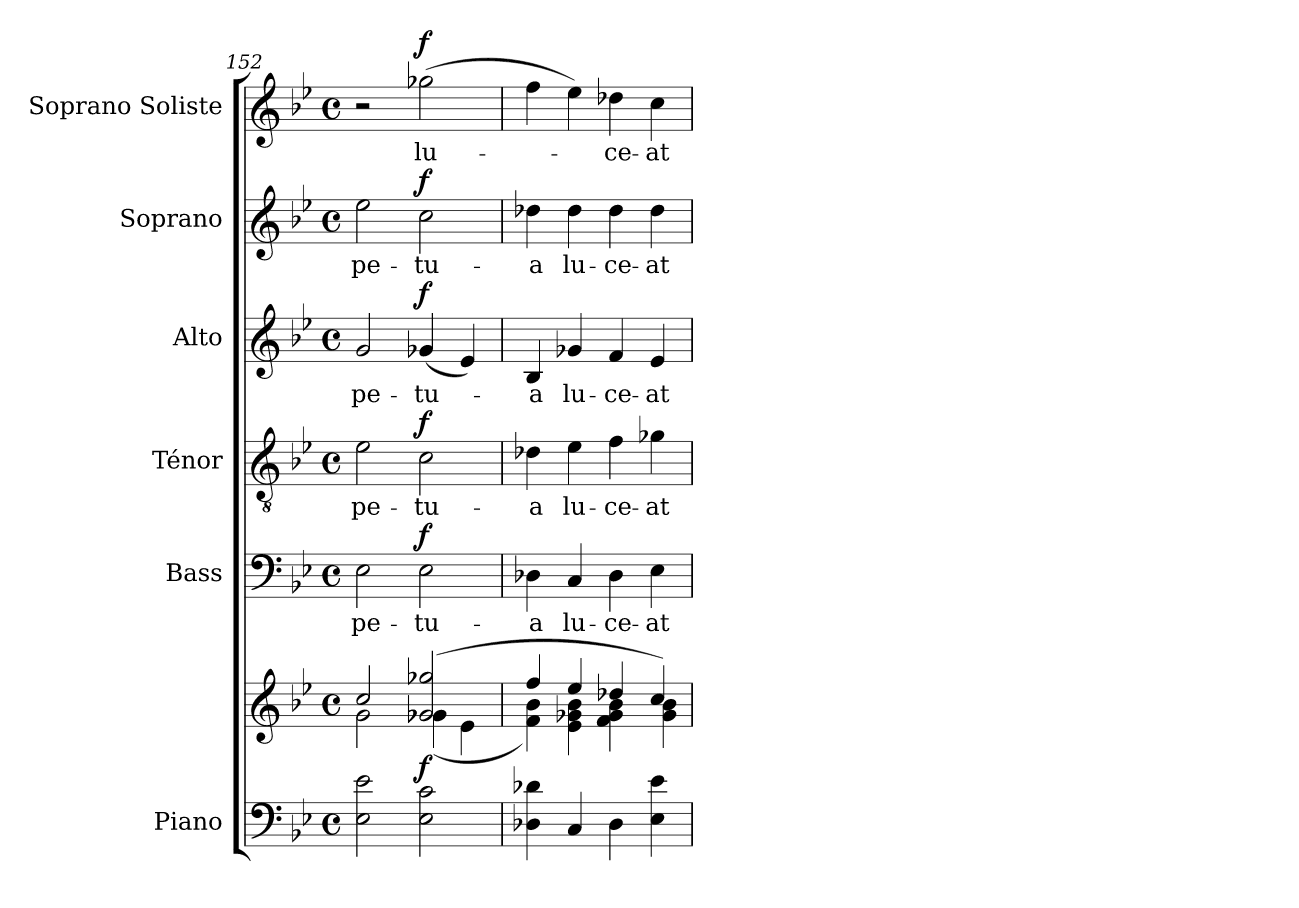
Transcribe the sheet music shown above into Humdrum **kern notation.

**kern	**kern	**dynam	**kern	**text	**dynam	**kern	**text	**dynam	**kern	**text	**dynam	**kern	**text	**dynam	**kern	**text	**dynam
*part6	*part6	*part6	*part5	*part5	*part5	*part4	*part4	*part4	*part3	*part3	*part3	*part2	*part2	*part2	*part1	*part1	*part1
*staff7	*staff6	*staff6/7	*staff5	*staff5	*staff5	*staff4	*staff4	*staff4	*staff3	*staff3	*staff3	*staff2	*staff2	*staff2	*staff1	*staff1	*staff1
*I"Piano	*	*	*I"Bass	*	*	*I"Ténor	*	*	*I"Alto	*	*	*I"Soprano	*	*	*I"Soprano Soliste	*	*
*I'Pno.	*	*	*I'B.	*	*	*I'T.	*	*	*I'A.	*	*	*I'S.	*	*	*	*	*
*clefF4	*clefG2	*	*clefF4	*	*	*clefGv2	*	*	*clefG2	*	*	*clefG2	*	*	*clefG2	*	*
*	*	*	*	*	*	*	*	*	*	*	*	*ITrd2c3	*	*	*	*	*
*k[b-e-]	*k[b-e-]	*	*k[b-e-]	*	*	*k[b-e-]	*	*	*k[b-e-]	*	*	*k[f#]	*	*	*k[b-e-]	*	*
*M4/4	*M4/4	*	*M4/4	*	*	*M4/4	*	*	*M4/4	*	*	*M4/4	*	*	*M4/4	*	*
*met(c)	*met(c)	*	*met(c)	*	*	*met(c)	*	*	*met(c)	*	*	*met(c)	*	*	*met(c)	*	*
=152	=152	=152	=152	=152	=152	=152	=152	=152	=152	=152	=152	=152	=152	=152	=152	=152	=152
*	*^	*	*	*	*	*	*	*	*	*	*	*	*	*	*	*	*
2E-\ 2e-\	2cc/	2g\	.	2E-\	-pe-	.	2e-\	-pe-	.	2g/	-pe-	.	2cci\	-pe-	.	2r	.	.
!	!	!	!LO:DY:a=2	!	!	!LO:DY:a	!	!	!LO:DY:a	!	!	!LO:DY:a	!	!	!LO:DY:a	!	!	!LO:DY:a
2E-\ 2c\	(2g-X/ 2gg-X/	(4g-\	f	2E-\	-tu-	f	2c\	-tu-	f	(4g-X/	-tu-	f	2ai\	-tu-	f	(2gg-X\	lu-	f
.	.	4e-\	.	.	.	.	.	.	.	4e-/)	.	.	.	.	.	.	.	.
=153	=153	=153	=153	=153	=153	=153	=153	=153	=153	=153	=153	=153	=153	=153	=153	=153	=153	=153
4D-X\ 4d-X\	4ff/	4f\ 4b-\)	.	4D-X\	-a	.	4d-X\	-a	.	4B-/	-a	.	4b-Xi\	-a	.	4ff\	.	.
4C/	4ee-/	4e-\ 4g-X\ 4b-\	.	4C/	lu-	.	4e-\	lu-	.	4g-X/	lu-	.	4b-i\	lu-	.	4ee-\)	.	.
4D-\	4dd-X/	4f\ 4g-\ 4b-\	.	4D-\	-ce-	.	4f\	-ce-	.	4f/	-ce-	.	4b-i\	-ce-	.	4dd-X\	-ce-	.
4E-\ 4e-\	4cc/)	4g-\ 4b-\	.	4E-\	-at	.	4g-X\	-at	.	4e-/	-at	.	4b-i\	-at	.	4cc\	-at	.
*	*v	*v	*	*	*	*	*	*	*	*	*	*	*	*	*	*	*	*
=	=	=	=	=	=	=	=	=	=	=	=	=	=	=	=	=	=
*-	*-	*-	*-	*-	*-	*-	*-	*-	*-	*-	*-	*-	*-	*-	*-	*-	*-
